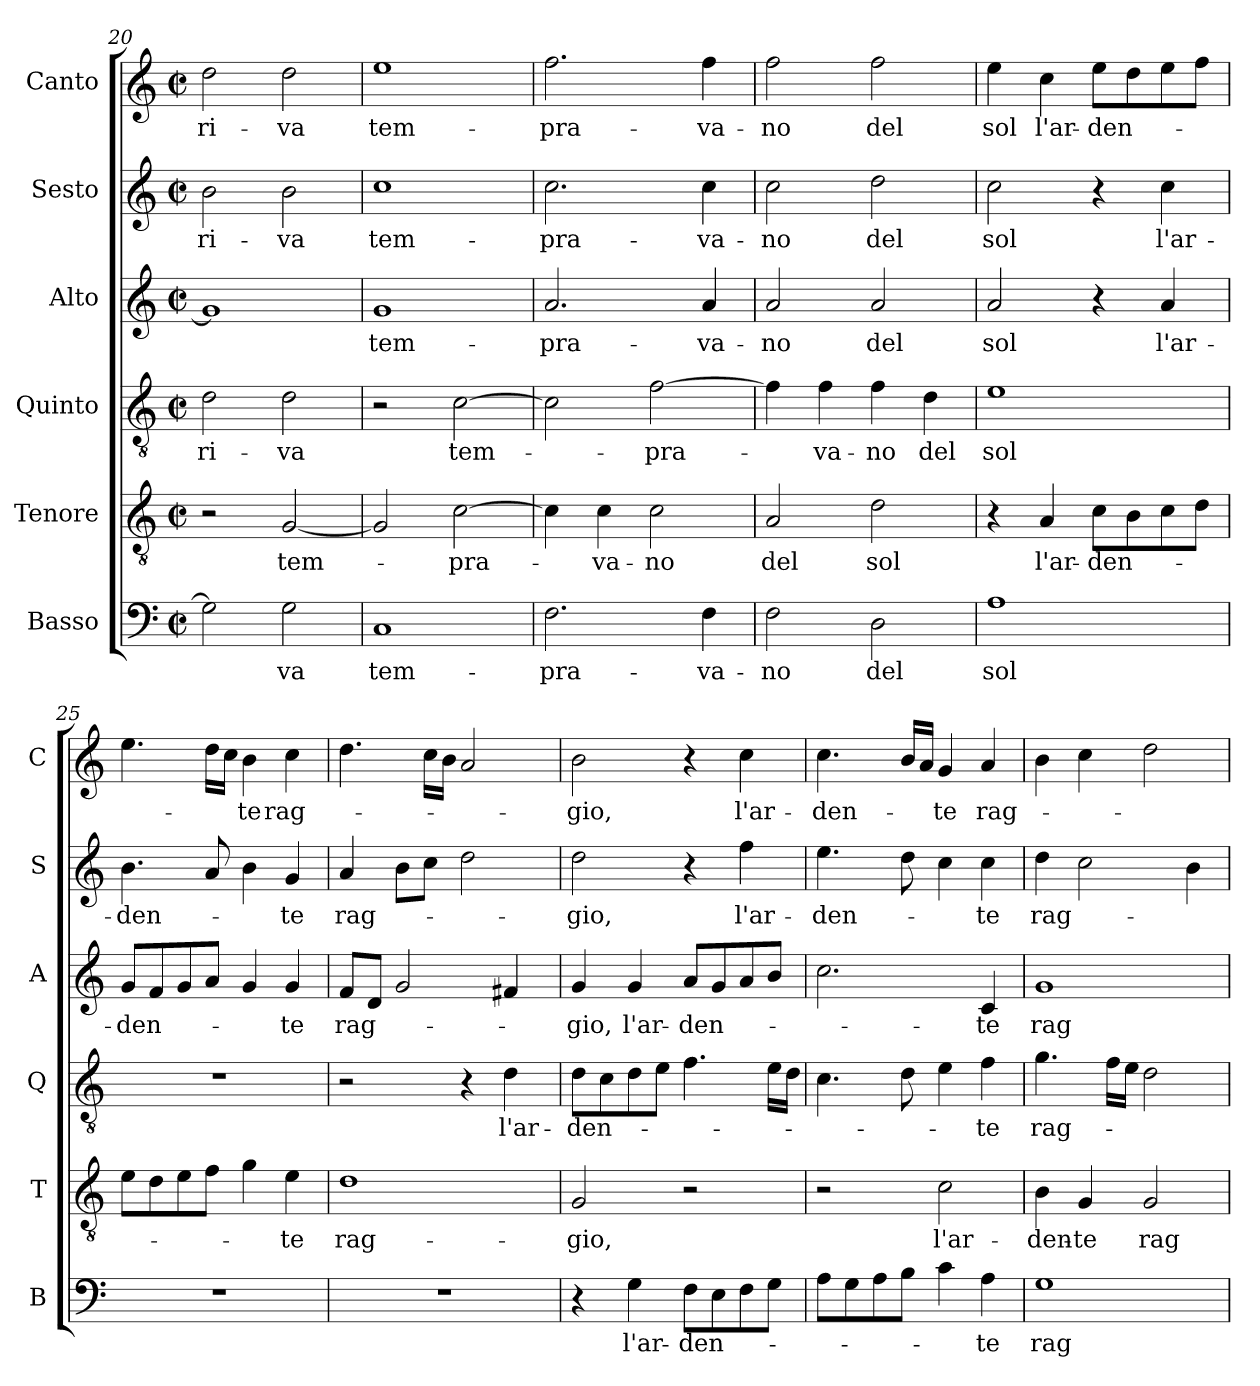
**kern	**text	**kern	**text	**kern	**text	**kern	**text	**kern	**text	**kern	**text
*part6	*part6	*part5	*part5	*part4	*part4	*part3	*part3	*part2	*part2	*part1	*part1
*staff6	*staff6	*staff5	*staff5	*staff4	*staff4	*staff3	*staff3	*staff2	*staff2	*staff1	*staff1
*I"Basso	*	*I"Tenore	*	*I"Quinto	*	*I"Alto	*	*I"Sesto	*	*I"Canto	*
*I'B	*	*I'T	*	*I'Q	*	*I'A	*	*I'S	*	*I'C	*
*clefF4	*	*clefGv2	*	*clefGv2	*	*clefG2	*	*clefG2	*	*clefG2	*
*k[]	*	*k[]	*	*k[]	*	*k[]	*	*k[]	*	*k[]	*
*C:	*	*C:	*	*C:	*	*C:	*	*C:	*	*C:	*
*M2/2	*	*M2/2	*	*M2/2	*	*M2/2	*	*M2/2	*	*M2/2	*
*met(c|)	*	*met(c|)	*	*met(c|)	*	*met(c|)	*	*met(c|)	*	*met(c|)	*
=20	=20	=20	=20	=20	=20	=20	=20	=20	=20	=20	=20
!	!	!	!	!	!LO:LY:b	!	!	!	!LO:LY:b	!	!LO:LY:b
2G\]	.	2r	.	2d\	ri-	1g]	.	2b\	ri-	2dd\	ri-
!	!LO:LY:b	!	!LO:LY:b	!	!LO:LY:b	!	!	!	!LO:LY:b	!	!LO:LY:b
2G\	-va	[2G/	tem-	2d\	-va	.	.	2b\	-va	2dd\	-va
=21	=21	=21	=21	=21	=21	=21	=21	=21	=21	=21	=21
!	!LO:LY:b	!	!	!	!	!	!LO:LY:b	!	!LO:LY:b	!	!LO:LY:b
1C	tem-	2G/]	.	2r	.	1g	tem-	1cc	tem-	1ee	tem-
!	!	!	!LO:LY:b	!	!LO:LY:b	!	!	!	!	!	!
.	.	[2c\	-pra-	[2c\	tem-	.	.	.	.	.	.
=22	=22	=22	=22	=22	=22	=22	=22	=22	=22	=22	=22
!	!LO:LY:b	!	!	!	!	!	!LO:LY:b	!	!LO:LY:b	!	!LO:LY:b
2.F\	-pra-	4c\]	.	2c\]	.	2.a/	-pra-	2.cc\	-pra-	2.ff\	-pra-
!	!	!	!LO:LY:b	!	!	!	!	!	!	!	!
.	.	4c\	-va-	.	.	.	.	.	.	.	.
!	!	!	!LO:LY:b	!	!LO:LY:b	!	!	!	!	!	!
.	.	2c\	-no	[2f\	-pra-	.	.	.	.	.	.
!	!LO:LY:b	!	!	!	!	!	!LO:LY:b	!	!LO:LY:b	!	!LO:LY:b
4F\	-va-	.	.	.	.	4a/	-va-	4cc\	-va-	4ff\	-va-
=23	=23	=23	=23	=23	=23	=23	=23	=23	=23	=23	=23
!	!LO:LY:b	!	!LO:LY:b	!	!	!	!LO:LY:b	!	!LO:LY:b	!	!LO:LY:b
2F\	-no	2A/	del	4f\]	.	2a/	-no	2cc\	-no	2ff\	-no
!	!	!	!	!	!LO:LY:b	!	!	!	!	!	!
.	.	.	.	4f\	-va-	.	.	.	.	.	.
!	!LO:LY:b	!	!LO:LY:b	!	!LO:LY:b	!	!LO:LY:b	!	!LO:LY:b	!	!LO:LY:b
2D\	del	2d\	sol	4f\	-no	2a/	del	2dd\	del	2ff\	del
!	!	!	!	!	!LO:LY:b	!	!	!	!	!	!
.	.	.	.	4d\	del	.	.	.	.	.	.
=24	=24	=24	=24	=24	=24	=24	=24	=24	=24	=24	=24
!	!LO:LY:b	!	!	!	!LO:LY:b	!	!LO:LY:b	!	!LO:LY:b	!	!LO:LY:b
1A	sol	4r	.	1e	sol	2a/	sol	2cc\	sol	4ee\	sol
!	!	!	!LO:LY:b	!	!	!	!	!	!	!	!LO:LY:b
.	.	4A/	l'ar-	.	.	.	.	.	.	4cc\	l'ar-
!	!	!	!LO:LY:b	!	!	!	!	!	!	!	!LO:LY:b
.	.	8c\L	-den-	.	.	4r	.	4r	.	8ee\L	-den-
.	.	8B\	.	.	.	.	.	.	.	8dd\	.
!	!	!	!	!	!	!	!LO:LY:b	!	!LO:LY:b	!	!
.	.	8c\	.	.	.	4a/	l'ar-	4cc\	l'ar-	8ee\	.
.	.	8d\J	.	.	.	.	.	.	.	8ff\J	.
!!LO:LB:g=z
=25	=25	=25	=25	=25	=25	=25	=25	=25	=25	=25	=25
!	!	!	!	!	!	!	!LO:LY:b	!	!LO:LY:b	!	!
1r	.	8e\L	.	1r	.	8g/L	-den-	4.b\	-den-	4.ee\	.
.	.	8d\	.	.	.	8f/	.	.	.	.	.
.	.	8e\	.	.	.	8g/	.	.	.	.	.
.	.	8f\J	.	.	.	8a/J	.	8a/	.	16dd\LL	.
.	.	.	.	.	.	.	.	.	.	16cc\JJ	.
!	!	!	!	!	!	!	!	!	!	!	!LO:LY:b
.	.	4g\	.	.	.	4g/	.	4b\	.	4b\	-te
!	!	!	!LO:LY:b	!	!	!	!LO:LY:b	!	!LO:LY:b	!	!LO:LY:b
.	.	4e\	-te	.	.	4g/	-te	4g/	-te	4cc\	rag-
=26	=26	=26	=26	=26	=26	=26	=26	=26	=26	=26	=26
!	!	!	!LO:LY:b	!	!	!	!LO:LY:b	!	!LO:LY:b	!	!
1r	.	1d	rag-	2r	.	8f/L	rag-	4a/	rag-	4.dd\	.
.	.	.	.	.	.	8d/J	.	.	.	.	.
.	.	.	.	.	.	2g/	.	8b\L	.	.	.
.	.	.	.	.	.	.	.	8cc\J	.	16cc\LL	.
.	.	.	.	.	.	.	.	.	.	16b\JJ	.
.	.	.	.	4r	.	.	.	2dd\	.	2a/	.
!	!	!	!	!	!LO:LY:b	!	!	!	!	!	!
.	.	.	.	4d\	l'ar-	4f#X/	.	.	.	.	.
=27	=27	=27	=27	=27	=27	=27	=27	=27	=27	=27	=27
!	!	!	!LO:LY:b	!	!LO:LY:b	!	!LO:LY:b	!	!LO:LY:b	!	!LO:LY:b
4r	.	2G/	-gio,	8d\L	-den-	4g/	-gio,	2dd\	-gio,	2b\	-gio,
.	.	.	.	8c\	.	.	.	.	.	.	.
!	!LO:LY:b	!	!	!	!	!	!LO:LY:b	!	!	!	!
4G\	l'ar-	.	.	8d\	.	4g/	l'ar-	.	.	.	.
.	.	.	.	8e\J	.	.	.	.	.	.	.
!	!LO:LY:b	!	!	!	!	!	!LO:LY:b	!	!	!	!
8F\L	-den-	2r	.	4.f\	.	8a/L	-den-	4r	.	4r	.
8E\	.	.	.	.	.	8g/	.	.	.	.	.
!	!	!	!	!	!	!	!	!	!LO:LY:b	!	!LO:LY:b
8F\	.	.	.	.	.	8a/	.	4ff\	l'ar-	4cc\	l'ar-
8G\J	.	.	.	16e\LL	.	8b/J	.	.	.	.	.
.	.	.	.	16d\JJ	.	.	.	.	.	.	.
=28	=28	=28	=28	=28	=28	=28	=28	=28	=28	=28	=28
!	!	!	!	!	!	!	!	!	!LO:LY:b	!	!LO:LY:b
8A\L	.	2r	.	4.c\	.	2.cc\	.	4.ee\	-den-	4.cc\	-den-
8G\	.	.	.	.	.	.	.	.	.	.	.
8A\	.	.	.	.	.	.	.	.	.	.	.
8B\J	.	.	.	8d\	.	.	.	8dd\	.	16b/LL	.
.	.	.	.	.	.	.	.	.	.	16a/JJ	.
!	!	!	!LO:LY:b	!	!	!	!	!	!	!	!LO:LY:b
4c\	.	2c\	l'ar-	4e\	.	.	.	4cc\	.	4g/	-te
!	!LO:LY:b	!	!	!	!LO:LY:b	!	!LO:LY:b	!	!LO:LY:b	!	!LO:LY:b
4A\	-te	.	.	4f\	-te	4c/	-te	4cc\	-te	4a/	rag-
=29	=29	=29	=29	=29	=29	=29	=29	=29	=29	=29	=29
!	!LO:LY:b	!	!LO:LY:b	!	!LO:LY:b	!	!LO:LY:b	!	!LO:LY:b	!	!
1G	rag-	4B\	-den-	4.g\	rag-	1g	rag-	4dd\	rag-	4b\	.
!	!	!	!LO:LY:b	!	!	!	!	!	!	!	!
.	.	4G/	-te	.	.	.	.	2cc\	.	4cc\	.
.	.	.	.	16f\LL	.	.	.	.	.	.	.
.	.	.	.	16e\JJ	.	.	.	.	.	.	.
!	!	!	!LO:LY:b	!	!	!	!	!	!	!	!
.	.	2G/	rag-	2d\	.	.	.	.	.	2dd\	.
.	.	.	.	.	.	.	.	4b\	.	.	.
=	=	=	=	=	=	=	=	=	=	=	=
*-	*-	*-	*-	*-	*-	*-	*-	*-	*-	*-	*-
